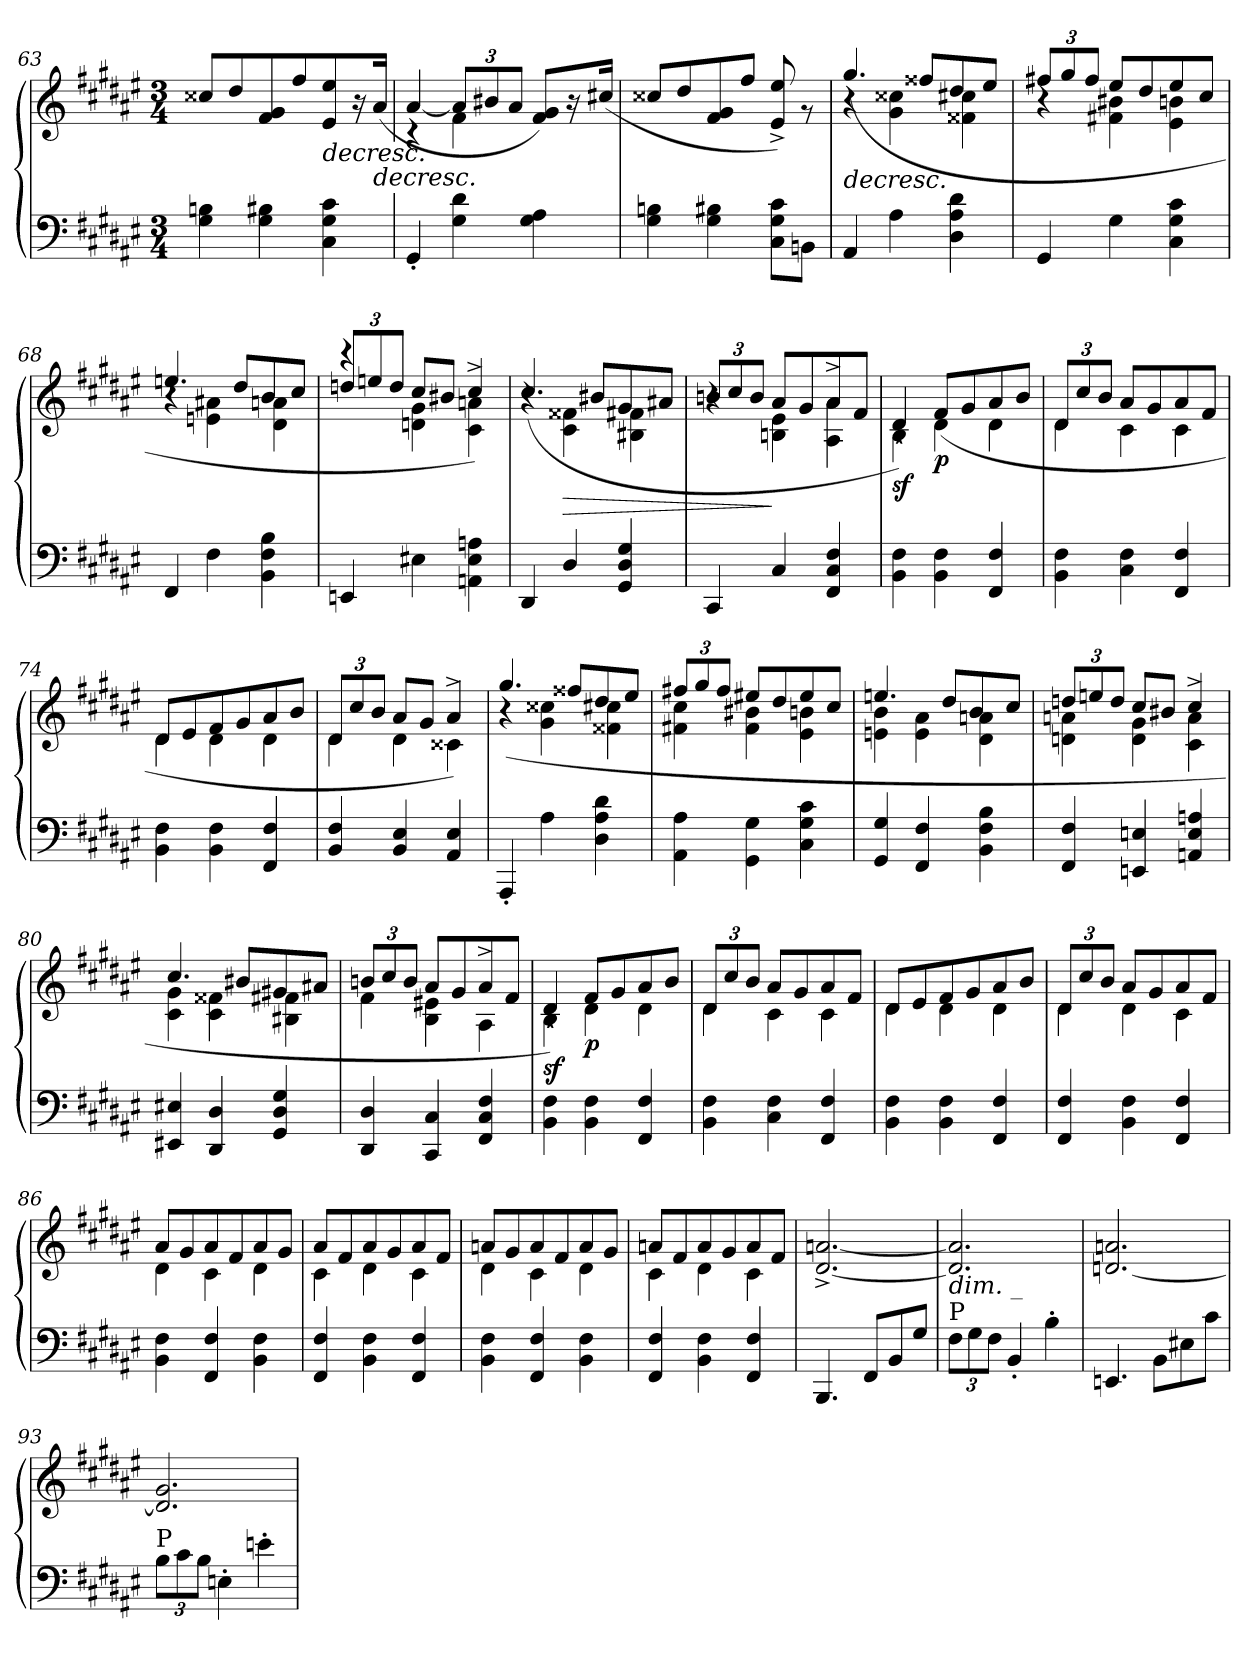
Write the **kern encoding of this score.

**kern	**kern	**dynam
*part1	*part1	*part1
*staff2	*staff1	*staff1/2
!!LO:PB:g=z
*clefF4	*clefG2	*
*k[f#c#g#d#a#e#]	*k[f#c#g#d#a#e#]	*
*M3/4	*M3/4	*
=63	=63	=63
*	*^	*
*	*	*^	*
*	*	*	*^	*
4G#\ 4Bn\	4ryy	2ryy	4ryy	8cc##X/L	.
.	.	.	.	8dd#/	.
4G#\ 4B#X\	4ryy	.	8ryy	8f#/ 8g#/	.
.	.	.	8ryy	8ff#/	.
!	!	!	!	!	!LO:HP:b
4C#\ 4G#\ 4c#\	4ryy	8ryy	4ryy	8e#/ 8ee#/	>
.	.	16ryy	.	16r	.
!	!	!	!	!	!LO:HP:b
.	.	16ryy	.	(>16a#/Jk	>
*	*	*	*v	*v	*
=64	=64	=64	=64	=64
4GG#'/	4ryy	[4a#/	4r	.
*	*	*Xbrackettup	*	*
4G#\ 4d#\	4ryy	12a#/L]	4f#\	.
.	.	12b#X/	.	.
.	.	12a#/J	.	.
4G#\ 4A#\	4ryy	8f#/ 8g#/L)	4ryy	.
.	.	16r	.	.
.	.	(>16cc#X/Jk	.	.
=65	=65	=65	=65	=65
4G#\ 4Bn\	2.ryy	8cc##X/L	4ryy	.
.	.	8dd#/	.	.
4G#\ 4B#X\	.	8f#/ 8g#/	4ryy	.
.	.	8ff#/J	.	.
8C#\ 8G#\ 8c#\L	.	8e#/^ 8ee#/^)	4ryy	.
8BBn\J	.	8r	.	.
=66	=66	=66	=66	=66
!	!	!	!	!LO:HP:b
4AA#/	2.ryy	(>4.gg#/	4r	>
4A#\	.	.	4g#\ 4cc##X\	.
.	.	8ff##X/L	.	.
4D#\ 4A#\ 4d#\	.	8dd#/	4f##X\ 4cc#X\	.
.	.	8ee#/J	.	.
=67	=67	=67	=67	=67
4GG#/	2.ryy	12ff#X/L	4r	.
.	.	12gg#/	.	.
.	.	12ff#/J	.	.
4G#\	.	8ee#/L	4f#X\ 4b#X\	.
.	.	8dd#/	.	.
4C#\ 4G#\ 4c#\	.	8ee#/	4e#\ 4bn\	.
.	.	8cc#/J	.	.
!!LO:LB:g=z	!!	!!
=68	=68	=68	=68	=68
4FF#/	2.ryy	4.een/	4r	.
4F#\	.	.	4en\ 4a#X\	.
.	.	8dd#/L	.	.
4BB\ 4F#\ 4B\	.	8b/	4d#\ 4an\	.
.	.	8cc#/J	.	.
=69	=69	=69	=69	=69
4EEn/	4r	4ryy	12ddn/L	.
.	.	.	12een/	.
.	.	.	12dd/J	.
4E#X\	4dn\ 4g#\	4ryy	8cc#/L	[
.	.	.	8b#X/J	.
4AAn\ 4E#\ 4An\	4c#\^ 4an\^	4ryy	4cc#/)	.
=70	=70	=70	=70	=70
4DD#/	2.ryy	(>4.cc#/	4r	.
!	!	!	!	!LO:HP:b
4D#/	.	.	4c#\ 4f##X\	>
.	.	8b#X/L	.	.
4GG#/ 4D#/ 4G#/	.	8g#/	4B#X\ 4f#X\	.
.	.	8a#X/J	.	.
=71	=71	=71	=71	=71
4CC#/	2.ryy	12bn/L	4r	.
.	.	12cc#/	.	.
.	.	12b/J	.	.
4C#/	.	8a#/L	4Bn\ 4e#\	]
.	.	8g#/	.	.
4FF#/ 4C#/ 4F#/	.	8a#/	4A#\^ 4a#\^	.
.	.	8f#/J	.	.
=72	=72	=72	=72	=72
!	!	!	!	!LO:DY:b
4BB\ 4F#\	2.ryy	4d#`/)	4B\	sf
!	!	!	!	!LO:DY:b
4BB\ 4F#\	.	(>8f#/L	4d#\	p
.	.	8g#/	.	.
4FF#/ 4F#/	.	8a#/	4d#\	.
.	.	8b/J	.	.
!!LO:LB:g=z	!!	!!
=73	=73	=73	=73	=73
4BB\ 4F#\	2.ryy	12d#/L	4d#\	.
.	.	12cc#/	.	.
.	.	12b/J	.	.
4C#\ 4F#\	.	8a#/L	4c#\	.
.	.	8g#/	.	.
4FF#/ 4F#/	.	8a#/	4c#\	.
.	.	8f#/J	.	.
=74	=74	=74	=74	=74
4BB\ 4F#\	2.ryy	8d#/L	4d#\	.
.	.	8e#/	.	.
4BB\ 4F#\	.	8f#/	4d#\	.
.	.	8g#/	.	.
4FF#/ 4F#/	.	8a#/	4d#\	.
.	.	8b/J	.	.
=75	=75	=75	=75	=75
4BB/ 4F#/	2.ryy	12d#/L	4d#\	.
.	.	12cc#/	.	.
.	.	12b/J	.	.
4BB/ 4E#/	.	8a#/L	4d#\	.
.	.	8g#/J	.	.
4AA#/ 4E#/	.	4a#/)	4c##X^\	.
=76	=76	=76	=76	=76
4AAA#'/	2.ryy	(>4.gg#/	4r	.
4A#\	.	.	4g#\ 4cc##X\	.
.	.	8ff##X/L	.	.
4D#\ 4A#\ 4d#\	.	8dd#/	4f##X\ 4cc#X\	.
.	.	8ee#/J	.	.
=77	=77	=77	=77	=77
4AA#\ 4A#\	2.ryy	12ff#X/L	4f#X\ 4cc#\	.
.	.	12gg#/	.	.
.	.	12ff#/J	.	.
4GG#\ 4G#\	.	8ee#X/L	4f#\ 4b#X\	.
.	.	8dd#/	.	.
4C#\ 4G#\ 4c#\	.	8ee#/	4e#\ 4bn\	.
.	.	8cc#/J	.	.
!!LO:LB:g=z	!!	!!
=78	=78	=78	=78	=78
4GG#/ 4G#/	4en\ 4b\	2ryy	4.een/	.
4FF#/ 4F#/	4e\ 4a#\	.	.	.
.	.	.	8dd#/L	.
4BB\ 4F#\ 4B\	4d#\ 4an\	8ryy	8b/	.
.	.	8ryy	8cc#/J	]
=79	=79	=79	=79	=79
4FF#/ 4F#/	2.ryy	12ddn/L	4dn\ 4an\	.
.	.	12een/	.	.
.	.	12dd/J	.	.
4EEn/ 4En/	.	8cc#/L	4d\ 4g#\	.
.	.	8b#X/J	.	.
4AAn/ 4E/ 4An/	.	4cc#/	4c#\^ 4a\^	.
=80	=80	=80	=80	=80
4EE#X/ 4E#X/	2.ryy	4.cc#/	4c#\ 4g#\	.
4DD#/ 4D#/	.	.	4c#\ 4f##X\	.
.	.	8b#X/L	.	.
4GG#/ 4D#/ 4G#/	.	8g#X/	4B#X\ 4f#X\	.
.	.	8a#X/J	.	.
=81	=81	=81	=81	=81
4DD#/ 4D#/	2.ryy	12bn/L	4f#\	.
.	.	12cc#/	.	.
.	.	12b/J	.	.
4CC#/ 4C#/	.	8a#/L	4B\ 4e#X\	]
.	.	8g#/	.	.
4FF#/ 4C#/ 4F#/	.	8a#/	4A#^\	.
.	.	8f#/J	.	.
=82	=82	=82	=82	=82
!	!	!	!	!LO:DY:b
4BB\ 4F#\	2.ryy	4d#`/)	4B\	sf
!	!	!	!	!LO:DY:b
4BB\ 4F#\	.	8f#/L	4d#\	p
.	.	8g#/	.	.
4FF#/ 4F#/	.	8a#/	4d#\	.
.	.	8b/J	.	.
!!LO:LB:g=z	!!	!!
=83	=83	=83	=83	=83
4BB\ 4F#\	2.ryy	12d#/L	4d#\	.
.	.	12cc#/	.	.
.	.	12b/J	.	.
4C#\ 4F#\	.	8a#/L	4c#\	.
.	.	8g#/	.	.
4FF#/ 4F#/	.	8a#/	4c#\	.
.	.	8f#/J	.	.
=84	=84	=84	=84	=84
4BB\ 4F#\	2.ryy	8d#/L	4d#\	.
.	.	8e#/	.	.
4BB\ 4F#\	.	8f#/	4d#\	.
.	.	8g#/	.	.
4FF#/ 4F#/	.	8a#/	4d#\	.
.	.	8b/J	.	.
=85	=85	=85	=85	=85
4FF#/ 4F#/	2.ryy	12d#/L	4d#\	.
.	.	12cc#/	.	.
.	.	12b/J	.	.
4BB\ 4F#\	.	8a#/L	4d#\	.
.	.	8g#/	.	.
4FF#/ 4F#/	.	8a#/	4c#\	.
.	.	8f#/J	.	.
=86	=86	=86	=86	=86
4BB\ 4F#\	2.ryy	8a#/L	4d#\	.
.	.	8g#/	.	.
4FF#/ 4F#/	.	8a#/	4c#\	.
.	.	8f#/	.	.
4BB\ 4F#\	.	8a#/	4d#\	.
.	.	8g#/J	.	.
=87	=87	=87	=87	=87
4FF#/ 4F#/	4c#\	2ryy	8a#/L	.
.	.	.	8f#/	.
4BB\ 4F#\	4d#\	.	8a#/	.
.	.	.	8g#/	.
4FF#/ 4F#/	4c#\	8ryy	8a#/	.
.	.	8ryy	8f#/J	.
=88	=88	=88	=88	=88
4BB\ 4F#\	2.ryy	8an/L	4d#\	.
.	.	8g#/	.	.
4FF#/ 4F#/	.	8a/	4c#\	.
.	.	8f#/	.	.
4BB\ 4F#\	.	8a/	4d#\	.
.	.	8g#/J	.	.
!!LO:PB:g=z	!!	!!
=89	=89	=89	=89	=89
4FF#/ 4F#/	4c#\	2ryy	8an/L	.
.	.	.	8f#/	.
4BB\ 4F#\	4d#\	.	8a/	.
.	.	.	8g#/	.
4FF#/ 4F#/	4c#\	8ryy	8a/	.
.	.	8ryy	8f#/J	]
*	*	*v	*v	*
=90	=90	=90	=90
4.BBB/	2.ryy	[2.d#/^ [2.an/^	.
8FF#/L	.	.	.
8BB/	.	.	.
8G#/J	.	.	.
=91	=91	=91	=91
*Xbrackettup	*	*	*
!	!LO:TX:b:i:t=dim. _	!	!
!LO:TX:a:t=P	!	!	!
12F#\L	2.ryy	2.d#/] 2.a/]	.
12G#\	.	.	.
12F#\J	.	.	.
4BB'/	.	.	.
4B'\	.	.	.
=92	=92	=92	=92
4.EEn/	2.ryy	[2.dn/ 2.an/	.
8BB\L	.	.	.
8E#X\	.	.	.
8c#\J	.	.	.
=93	=93	=93	=93
!LO:TX:a:t=P	!	!	!
12B\L	2.ryy	2.d/] 2.g#/	.
12c#\	.	.	.
12B\J	.	.	.
4En'\	.	.	.
4en'\	.	.	.
*	*v	*v	*
=	=	=
*-	*-	*-
